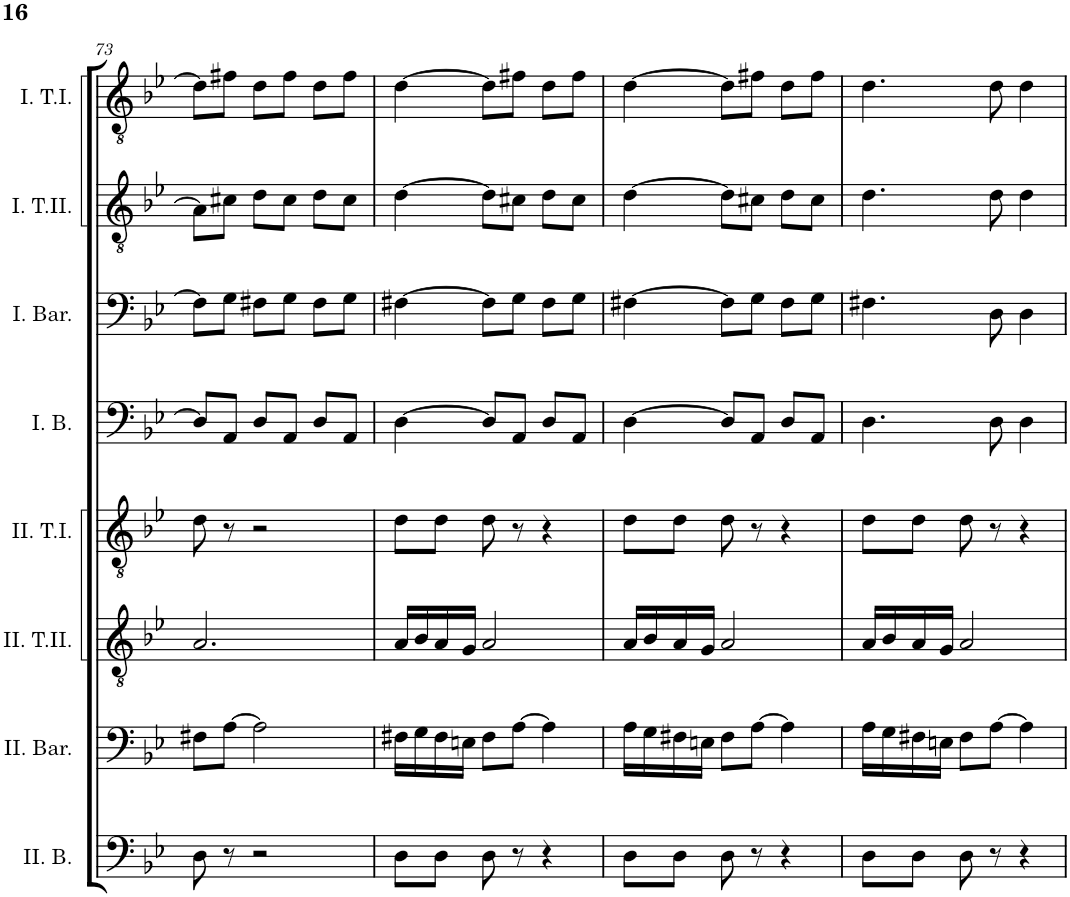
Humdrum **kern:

**kern	**kern	**kern	**kern	**kern	**kern	**kern	**kern
*part8	*part7	*part6	*part5	*part4	*part3	*part2	*part1
*staff8	*staff7	*staff6	*staff5	*staff4	*staff3	*staff2	*staff1
*I"II. Bas	*I"II. Baryton	*I"II. Tenor II.	*I"II. Tenor I.	*I"I. Bas	*I"I. Baryton	*I"I. Tenor II.	*I"I. Tenor I.
*I'II. B.	*I'II. Bar.	*I'II. T.II.	*I'II. T.I.	*I'I. B.	*I'I. Bar.	*I'I. T.II.	*I'I. T.I.
!!LO:PB:g=z
*clefF4	*clefF4	*clefGv2	*clefGv2	*clefF4	*clefF4	*clefGv2	*clefGv2
*k[b-e-]	*k[b-e-]	*k[b-e-]	*k[b-e-]	*k[b-e-]	*k[b-e-]	*k[b-e-]	*k[b-e-]
*M3/4	*M3/4	*M3/4	*M3/4	*M3/4	*M3/4	*M3/4	*M3/4
=73	=73	=73	=73	=73	=73	=73	=73
8D\	8F#X\L	2.A/	8d\	8D/L]	8F#\L]	8A\L]	8d\L]
8r	[8A\J	.	8r	8AA/J	8G\J	8c#X\J	8f#X\J
2r	2A\]	.	2r	8D/L	8F#X\L	8d\L	8d\L
.	.	.	.	8AA/J	8G\J	8c#\J	8f#\J
.	.	.	.	8D/L	8F#\L	8d\L	8d\L
.	.	.	.	8AA/J	8G\J	8c#\J	8f#\J
=74	=74	=74	=74	=74	=74	=74	=74
8D\L	16F#X\LL	16A/LL	8d\L	[4D\	[4F#X\	[4d\	[4d\
.	16G\	16B-/	.	.	.	.	.
8D\J	16F#\	16A/	8d\J	.	.	.	.
.	16En\JJ	16G/JJ	.	.	.	.	.
8D\	8F#\L	2A/	8d\	8D/L]	8F#\L]	8d\L]	8d\L]
8r	[8A\J	.	8r	8AA/J	8G\J	8c#X\J	8f#X\J
4r	4A\]	.	4r	8D/L	8F#\L	8d\L	8d\L
.	.	.	.	8AA/J	8G\J	8c#\J	8f#\J
=75	=75	=75	=75	=75	=75	=75	=75
8D\L	16A\LL	16A/LL	8d\L	[4D\	[4F#X\	[4d\	[4d\
.	16G\	16B-/	.	.	.	.	.
8D\J	16F#X\	16A/	8d\J	.	.	.	.
.	16En\JJ	16G/JJ	.	.	.	.	.
8D\	8F#\L	2A/	8d\	8D/L]	8F#\L]	8d\L]	8d\L]
8r	[8A\J	.	8r	8AA/J	8G\J	8c#X\J	8f#X\J
4r	4A\]	.	4r	8D/L	8F#\L	8d\L	8d\L
.	.	.	.	8AA/J	8G\J	8c#\J	8f#\J
=76	=76	=76	=76	=76	=76	=76	=76
8D\L	16A\LL	16A/LL	8d\L	4.D\	4.F#X\	4.d\	4.d\
.	16G\	16B-/	.	.	.	.	.
8D\J	16F#X\	16A/	8d\J	.	.	.	.
.	16En\JJ	16G/JJ	.	.	.	.	.
8D\	8F#\L	2A/	8d\	.	.	.	.
8r	[8A\J	.	8r	8D\	8D\	8d\	8d\
4r	4A\]	.	4r	4D\	4D\	4d\	4d\
=	=	=	=	=	=	=	=
*-	*-	*-	*-	*-	*-	*-	*-
